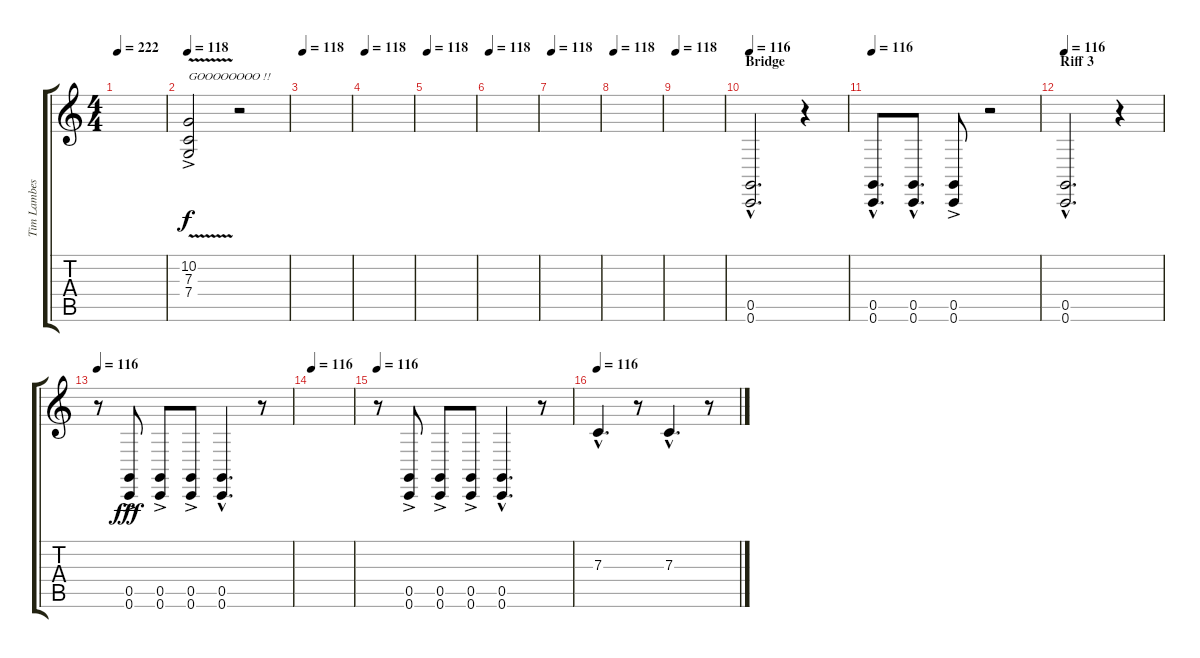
\track ("Tim Lambesis (Vocals)" "Tim Lambes") {instrument lead2sawtooth}
\staff {score tabs}
\tuning (D4 A3 F3 C3 G2 C2) {hide}
\ts (4 4)
\tempo 222
\clef g2
\ks c
|
\tempo 118
(10.2{v ac} 7.3{v ac} 7.4{v ac}).2{txt "GOOOOOOOO !!"} r.2 |
\tempo 118
|
\tempo 118
|
\tempo 118
|
\tempo 118
|
\tempo 118
|
\tempo 118
|
\tempo 118
|
\section ("" "Bridge")
\tempo 116
(0.5{hac} 0.6{hac}).2{d} r.4 |
\tempo 116
(0.5{hac} 0.6{hac}).8{d} (0.5{hac} 0.6{hac}).8{d} (0.5{ac} 0.6{ac}).8 r.2 |
\section ("" "Riff 3")
\tempo 116
(0.5{hac} 0.6{hac}).2{d dy f} r.4 |
\tempo 116
r.8 (0.5{ac} 0.6{ac}).8{dy fff} (0.5{ac} 0.6{ac}).8 (0.5{ac} 0.6{ac}).8 (0.5{hac} 0.6{hac}).4{d} r.8 |
\tempo 116
|
\tempo 116
r.8 (0.5{ac} 0.6{ac}).8 (0.5{ac} 0.6{ac}).8 (0.5{ac} 0.6{ac}).8 (0.5{hac} 0.6{hac}).4{d} r.8 |
\tempo 116
7.3{hac}.4{d} r.8 7.3{hac}.4{d} r.8
